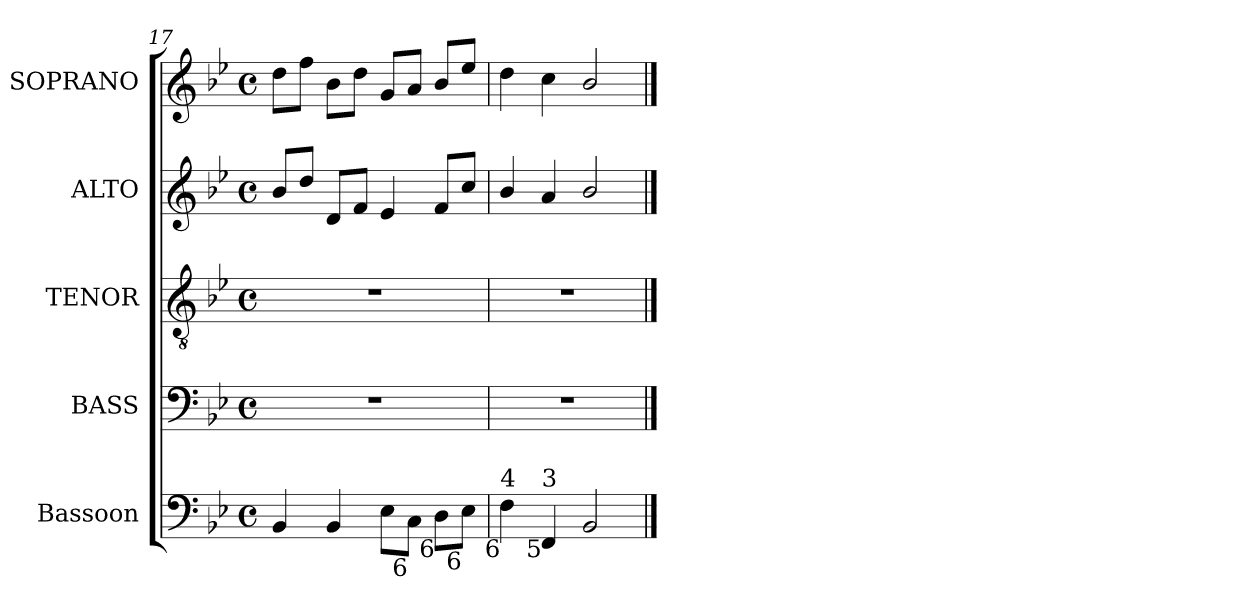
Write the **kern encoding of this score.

**kern	**kern	**kern	**kern	**kern
*part5	*part4	*part3	*part2	*part1
*staff5	*staff4	*staff3	*staff2	*staff1
*I"Bassoon	*I"BASS	*I"TENOR	*I"ALTO	*I"SOPRANO
*I'Bsn.	*I'B.	*I'T.	*I'A.	*I'S.
*clefF4	*clefF4	*clefGv2	*clefG2	*clefG2
*	*	*ITrd7c12	*	*
*k[b-e-]	*k[b-e-]	*k[b-e-]	*k[b-e-]	*k[b-e-]
*B-:	*B-:	*B-:	*B-:	*B-:
*M4/4	*M4/4	*M4/4	*M4/4	*M4/4
*met(c)	*met(c)	*met(c)	*met(c)	*met(c)
=17	=17	=17	=17	=17
4BB-i/	1r	1r	8b-i/L	8ddi\L
.	.	.	8ddi/J	8ffi\J
4BB-i/	.	.	8di/L	8b-i\L
.	.	.	8fi/J	8ddi\J
8E-i\L	.	.	4e-i/	8gi/L
!LO:TX:b:rj:t=6	!	!	!	!
8Ci\J	.	.	.	8ai/J
!LO:TX:b:rj:t=6	!	!	!	!
8Di\L	.	.	8fi/L	8b-i/L
!LO:TX:b:rj:t=6	!	!	!	!
8E-i\J	.	.	8cci/J	8ee-i/J
=18	=18	=18	=18	=18
!LO:TX:b:rj:t=6	!	!	!	!
!LO:TX:t=4	!	!	!	!
4Fi\	1r	1r	4b-i/	4ddi\
!LO:TX:b:rj:t=5	!	!	!	!
!LO:TX:t=3	!	!	!	!
4FFi/	.	.	4ai/	4cci\
2BB-i/	.	.	2b-i/	2b-i/
==	==	==	==	==
*-	*-	*-	*-	*-
